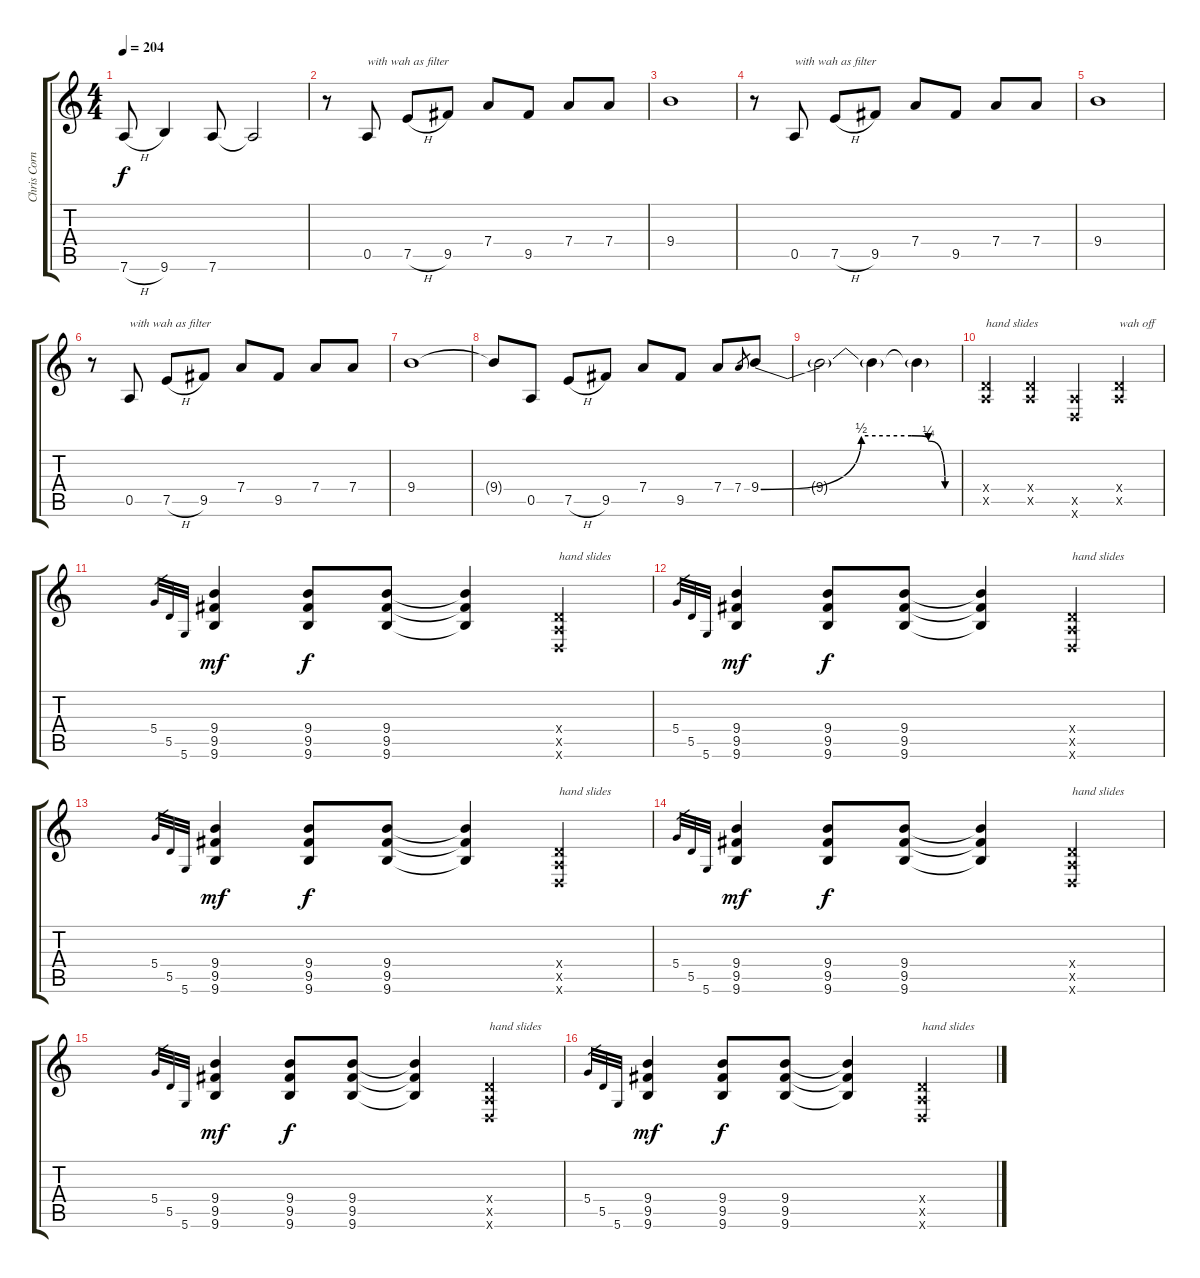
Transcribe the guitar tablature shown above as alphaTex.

\track ("Chris Cornell - Guitar" "Chris Corn") {instrument overdrivenguitar}
\staff {score tabs}
\tuning (E4 B3 G3 D3 A2 D2) {hide}
\ts (4 4)
\tempo 204
\clef g2
\ks c
7.6{h}.8{dy f} 9.6.4 7.6.8 7.6{t}.2 |
r.8 0.5.8{txt "with wah as filter"} 7.5{h}.8 9.5.8 7.4.8 9.5.8 7.4.8 7.4.8 |
9.4.1 |
r.8 0.5.8{txt "with wah as filter"} 7.5{h}.8 9.5.8 7.4.8 9.5.8 7.4.8 7.4.8 |
9.4.1 |
r.8 0.5.8{txt "with wah as filter"} 7.5{h}.8 9.5.8 7.4.8 9.5.8 7.4.8 7.4.8 |
9.4.1 |
9.4{t}.8 0.5.8 7.5{h}.8 9.5.8 7.4.8 9.5.8 7.4.8 7.4.8{gr} 9.4{be (custom 0 0 30 2 45 2 50 1 55 0 60 0)}.8 |
9.4{t}.2 9.4{t}.4 9.4{t}.4 |
(0.4{x} 0.5{x}).4{txt "hand slides"} (0.4{x} 0.5{x}).4 (0.5{x} 0.6{x}).4 (0.4{x} 0.5{x}).4{txt "wah off"} |
5.4.32{gr} 5.5.32{gr} 5.6.32{gr} (9.4 9.5 9.6).4{dy mf} (9.4 9.5 9.6).8{dy f} (9.4 9.5 9.6).8 (9.4{t} 9.5{t} 9.6{t}).4 (0.4{x} 0.5{x} 0.6{x}).4{txt "hand slides"} |
5.4.32{gr} 5.5.32{gr} 5.6.32{gr} (9.4 9.5 9.6).4{dy mf} (9.4 9.5 9.6).8{dy f} (9.4 9.5 9.6).8 (9.4{t} 9.5{t} 9.6{t}).4 (0.4{x} 0.5{x} 0.6{x}).4{txt "hand slides"} |
5.4.32{gr} 5.5.32{gr} 5.6.32{gr} (9.4 9.5 9.6).4{dy mf} (9.4 9.5 9.6).8{dy f} (9.4 9.5 9.6).8 (9.4{t} 9.5{t} 9.6{t}).4 (0.4{x} 0.5{x} 0.6{x}).4{txt "hand slides"} |
5.4.32{gr} 5.5.32{gr} 5.6.32{gr} (9.4 9.5 9.6).4{dy mf} (9.4 9.5 9.6).8{dy f} (9.4 9.5 9.6).8 (9.4{t} 9.5{t} 9.6{t}).4 (0.4{x} 0.5{x} 0.6{x}).4{txt "hand slides"} |
5.4.32{gr} 5.5.32{gr} 5.6.32{gr} (9.4 9.5 9.6).4{dy mf} (9.4 9.5 9.6).8{dy f} (9.4 9.5 9.6).8 (9.4{t} 9.5{t} 9.6{t}).4 (0.4{x} 0.5{x} 0.6{x}).4{txt "hand slides"} |
5.4.32{gr} 5.5.32{gr} 5.6.32{gr} (9.4 9.5 9.6).4{dy mf} (9.4 9.5 9.6).8{dy f} (9.4 9.5 9.6).8 (9.4{t} 9.5{t} 9.6{t}).4 (0.4{x} 0.5{x} 0.6{x}).4{txt "hand slides"}
